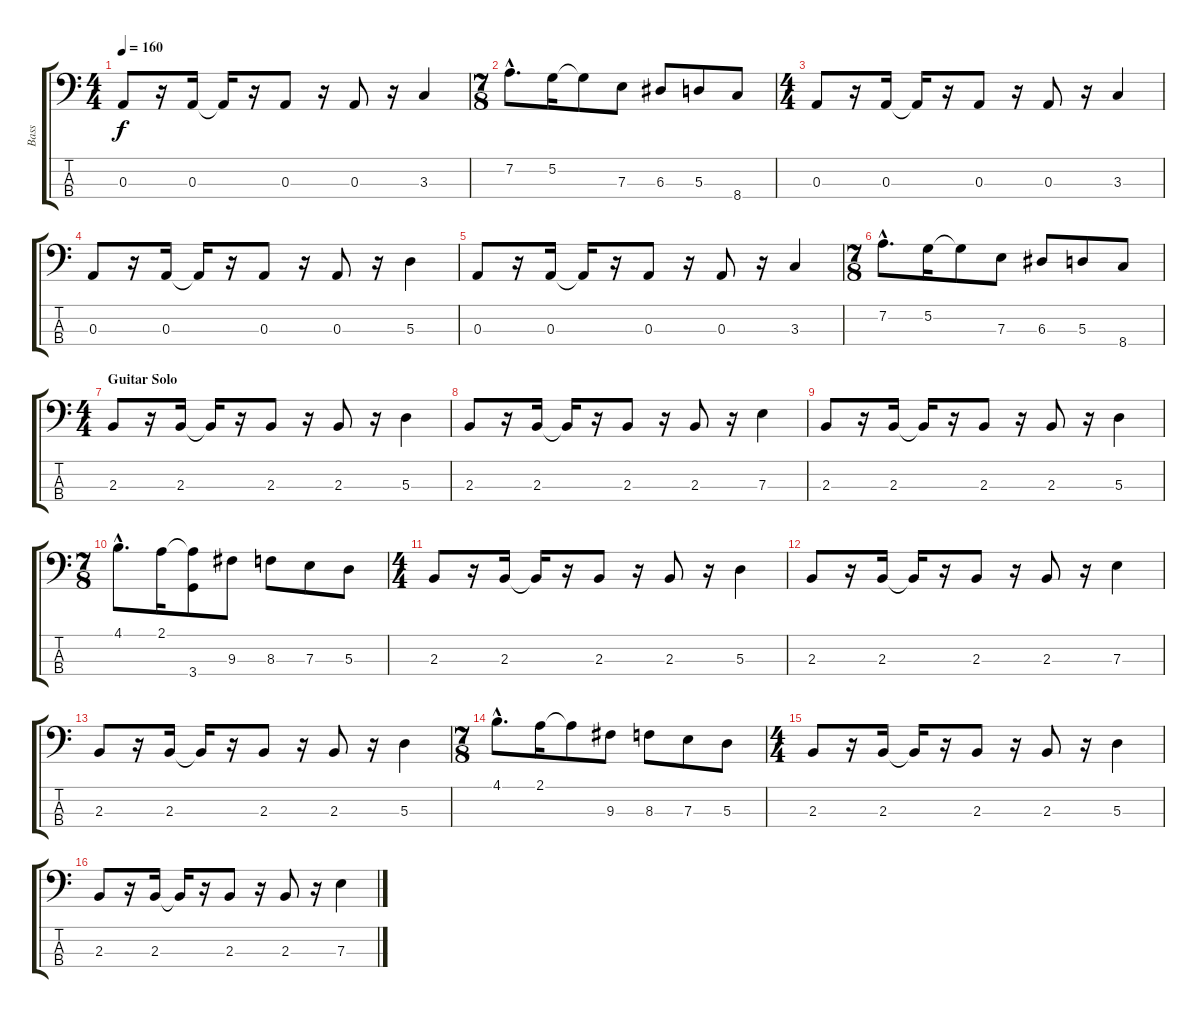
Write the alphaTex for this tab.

\track ("Bass" "Bass") {instrument electricbasspick}
\staff {score tabs}
\tuning (G2 D2 A1 E1) {hide}
\ts (4 4)
\tempo 160
\clef f4
\ks c
0.3.8{dy f} r.16 0.3.16 0.3{t}.16 r.16 0.3.8 r.16 0.3.8 r.16 3.3.4 |
\ts (7 8)
7.2{hac}.8{d} 5.2.16 5.2{t}.8 7.3.8 6.3.8 5.3.8 8.4.8 |
\ts (4 4)
0.3.8 r.16 0.3.16 0.3{t}.16 r.16 0.3.8 r.16 0.3.8 r.16 3.3.4 |
0.3.8 r.16 0.3.16 0.3{t}.16 r.16 0.3.8 r.16 0.3.8 r.16 5.3.4 |
0.3.8 r.16 0.3.16 0.3{t}.16 r.16 0.3.8 r.16 0.3.8 r.16 3.3.4 |
\ts (7 8)
7.2{hac}.8{d} 5.2.16 5.2{t}.8 7.3.8 6.3.8 5.3.8 8.4.8 |
\ts (4 4)
\section ("" "Guitar Solo")
2.3.8 r.16 2.3.16 2.3{t}.16 r.16 2.3.8 r.16 2.3.8 r.16 5.3.4 |
2.3.8 r.16 2.3.16 2.3{t}.16 r.16 2.3.8 r.16 2.3.8 r.16 7.3.4 |
2.3.8 r.16 2.3.16 2.3{t}.16 r.16 2.3.8 r.16 2.3.8 r.16 5.3.4 |
\ts (7 8)
4.1{hac}.8{d} 2.1.16 (2.1{t} 3.4).8 9.3.8 8.3.8 7.3.8 5.3.8 |
\ts (4 4)
2.3.8 r.16 2.3.16 2.3{t}.16 r.16 2.3.8 r.16 2.3.8 r.16 5.3.4 |
2.3.8 r.16 2.3.16 2.3{t}.16 r.16 2.3.8 r.16 2.3.8 r.16 7.3.4 |
2.3.8 r.16 2.3.16 2.3{t}.16 r.16 2.3.8 r.16 2.3.8 r.16 5.3.4 |
\ts (7 8)
4.1{hac}.8{d} 2.1.16 2.1{t}.8 9.3.8 8.3.8 7.3.8 5.3.8 |
\ts (4 4)
2.3.8 r.16 2.3.16 2.3{t}.16 r.16 2.3.8 r.16 2.3.8 r.16 5.3.4 |
2.3.8 r.16 2.3.16 2.3{t}.16 r.16 2.3.8 r.16 2.3.8 r.16 7.3.4
